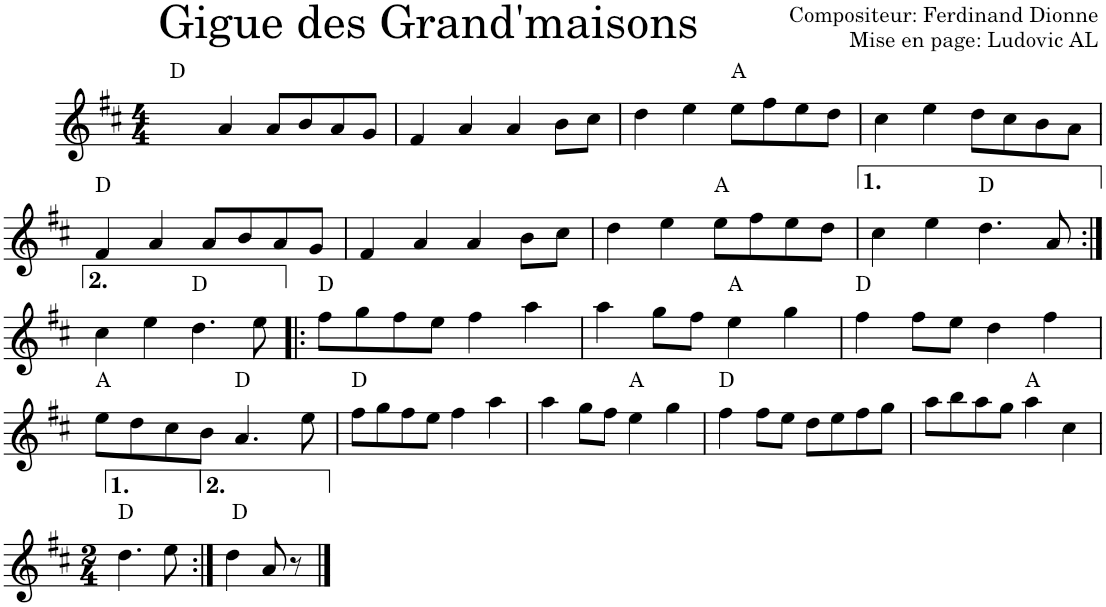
**kern	**harte
*part1	*part1
*staff1	*
*I"Violon	*
*I'Vln.	*
*clefG2	*
*k[f#c#]	*
*M4/4	*
=1	=1
4f#	D:maj
4a/	.
8a/L	.
8b/	.
8a/	.
8g/J	.
=2	=2
4f#/	.
4a/	.
4a/	.
8b\L	.
8cc#\J	.
=3	=3
4dd\	.
4ee\	.
8ee\L	A:maj
8ff#\	.
8ee\	.
8dd\J	.
=4	=4
4cc#\	.
4ee\	.
8dd\L	.
8cc#\	.
8b\	.
8a\J	.
!!LO:LB:g=z
=5	=5
4f#/	D:maj
4a/	.
8a/L	.
8b/	.
8a/	.
8g/J	.
=6	=6
4f#/	.
4a/	.
4a/	.
8b\L	.
8cc#\J	.
=7	=7
4dd\	.
4ee\	.
8ee\L	A:maj
8ff#\	.
8ee\	.
8dd\J	.
=8	=8
4cc#\	.
4ee\	.
4.dd\	D:maj
8a/	.
!!LO:LB:g=z
=9:|!	=9:|!
4cc#\	.
4ee\	.
4.dd\	D:maj
8ee\	.
=10!|:	=10!|:
8ff#\L	D:maj
8gg\	.
8ff#\	.
8ee\J	.
4ff#\	.
4aa\	.
=11	=11
4aa\	.
8gg\L	.
8ff#\J	.
4ee\	A:maj
4gg\	.
=12	=12
4ff#\	D:maj
8ff#\L	.
8ee\J	.
4dd\	.
4ff#\	.
!!LO:LB:g=z
=13	=13
8ee\L	A:maj
8dd\	.
8cc#\	.
8b\J	.
4.a/	D:maj
8ee\	.
=14	=14
8ff#\L	D:maj
8gg\	.
8ff#\	.
8ee\J	.
4ff#\	.
4aa\	.
=15	=15
4aa\	.
8gg\L	.
8ff#\J	.
4ee\	A:maj
4gg\	.
=16	=16
4ff#\	D:maj
8ff#\L	.
8ee\J	.
8dd\L	.
8ee\	.
8ff#\	.
8gg\J	.
=17	=17
8aa\L	.
8bb\	.
8aa\	.
8gg\J	.
4aa\	A:maj
4cc#\	.
!!LO:LB:g=z
=18	=18
*M2/4	*
4.dd\	D:maj
8ee\	.
=19:|!	=19:|!
4dd\	D:maj
8a/	.
8r	.
==	==
*-	*-
